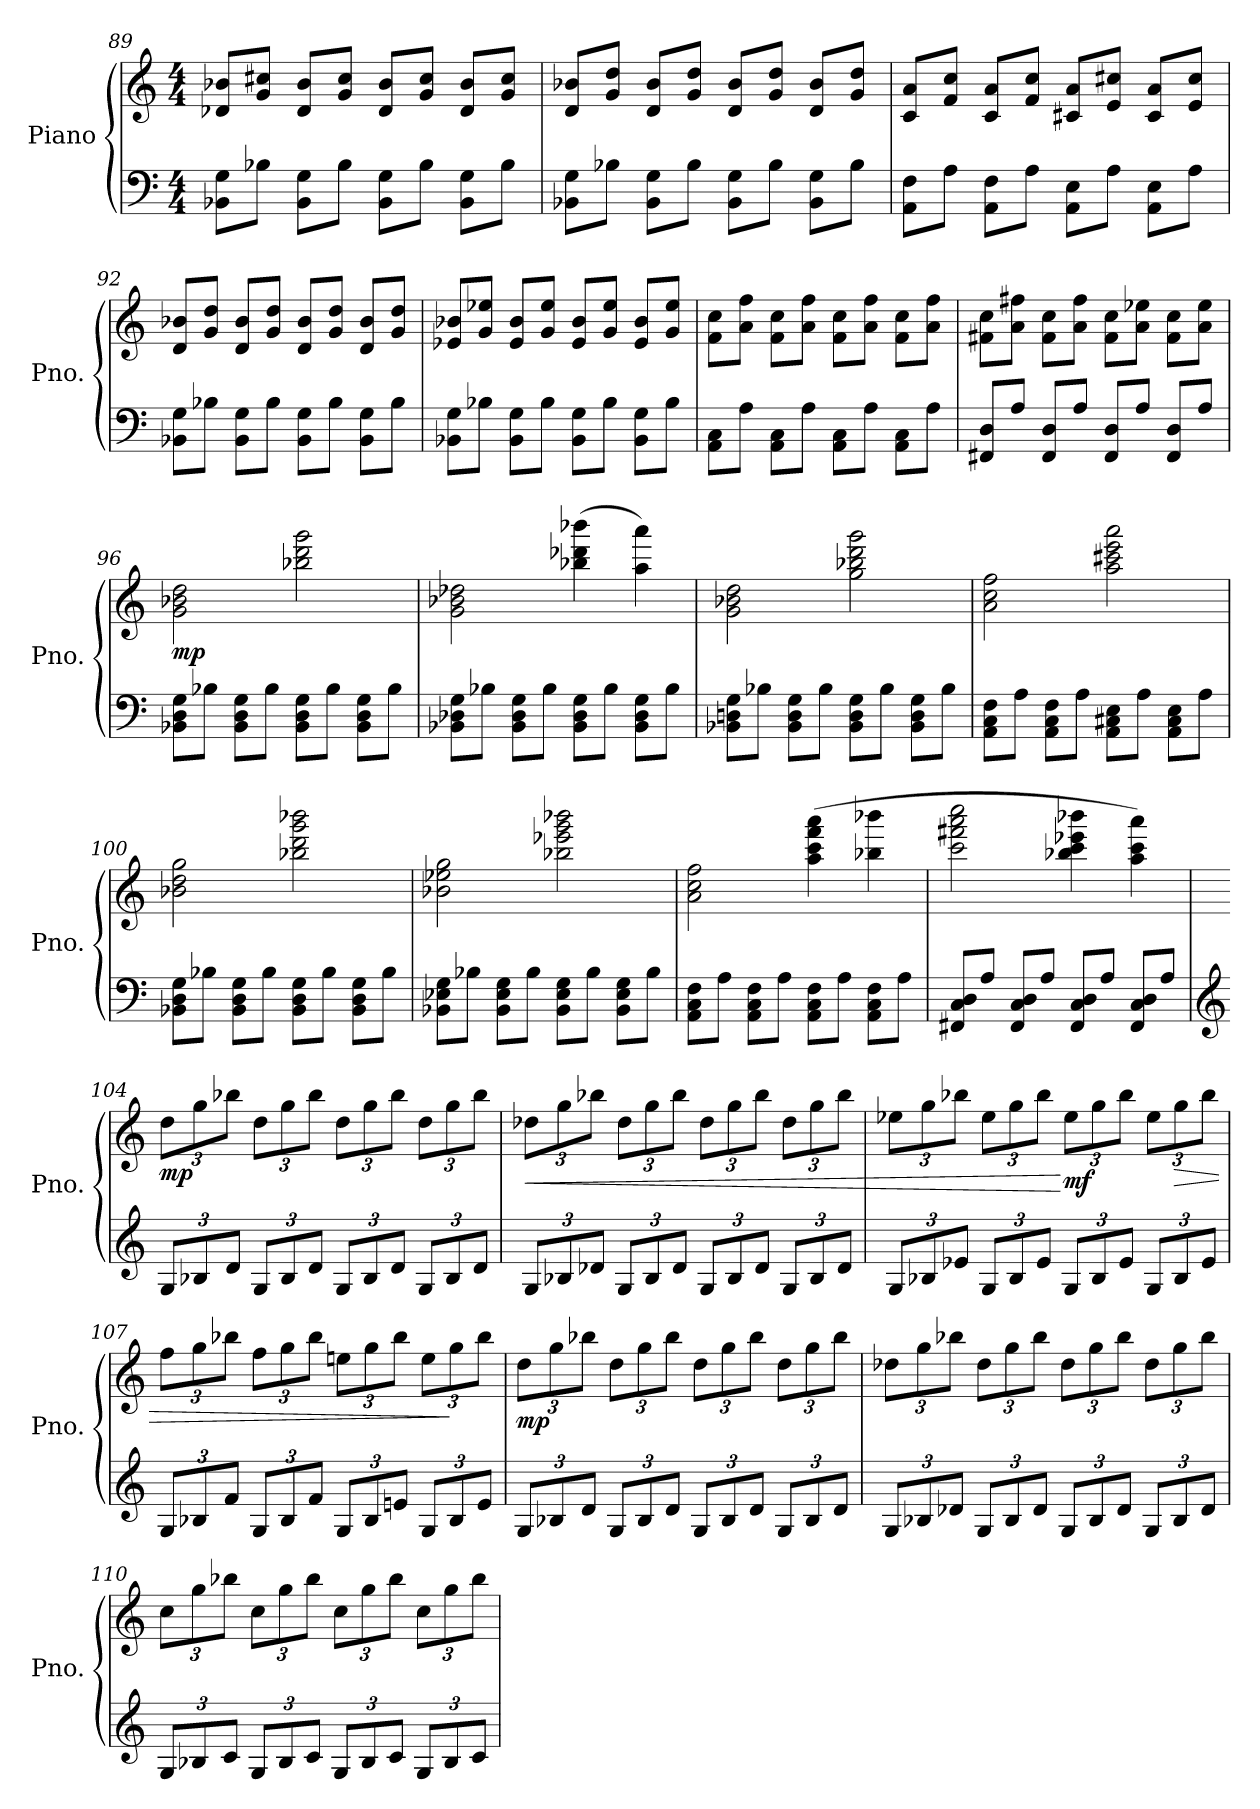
**kern	**kern	**dynam
*part1	*part1	*part1
*staff2	*staff1	*staff1/2
*I"Piano	*	*
*I'Pno.	*	*
*clefF4	*clefG2	*
*k[]	*k[]	*
*M4/4	*M4/4	*
=89	=89	=89
8BB-X\ 8G\L	8d-X/ 8b-X/L	.
8B-X\J	8g/ 8cc#X/J	.
8BB-\ 8G\L	8d-/ 8b-/L	.
8B-\J	8g/ 8cc#/J	.
8BB-\ 8G\L	8d-/ 8b-/L	.
8B-\J	8g/ 8cc#/J	.
8BB-\ 8G\L	8d-/ 8b-/L	.
8B-\J	8g/ 8cc#/J	.
!!LO:PB:g=z
=90	=90	=90
8BB-X\ 8G\L	8d/ 8b-X/L	.
8B-X\J	8g/ 8dd/J	.
8BB-\ 8G\L	8d/ 8b-/L	.
8B-\J	8g/ 8dd/J	.
8BB-\ 8G\L	8d/ 8b-/L	.
8B-\J	8g/ 8dd/J	.
8BB-\ 8G\L	8d/ 8b-/L	.
8B-\J	8g/ 8dd/J	.
=91	=91	=91
8AA\ 8F\L	8c/ 8a/L	.
8A\J	8f/ 8cc/J	.
8AA\ 8F\L	8c/ 8a/L	.
8A\J	8f/ 8cc/J	.
8AA\ 8E\L	8c#X/ 8a/L	.
8A\J	8e/ 8cc#X/J	.
8AA\ 8E\L	8c#/ 8a/L	.
8A\J	8e/ 8cc#/J	.
=92	=92	=92
8BB-X\ 8G\L	8d/ 8b-X/L	.
8B-X\J	8g/ 8dd/J	.
8BB-\ 8G\L	8d/ 8b-/L	.
8B-\J	8g/ 8dd/J	.
8BB-\ 8G\L	8d/ 8b-/L	.
8B-\J	8g/ 8dd/J	.
8BB-\ 8G\L	8d/ 8b-/L	.
8B-\J	8g/ 8dd/J	.
=93	=93	=93
8BB-X\ 8G\L	8e-X/ 8b-X/L	.
8B-X\J	8g/ 8ee-X/J	.
8BB-\ 8G\L	8e-/ 8b-/L	.
8B-\J	8g/ 8ee-/J	.
8BB-\ 8G\L	8e-/ 8b-/L	.
8B-\J	8g/ 8ee-/J	.
8BB-\ 8G\L	8e-/ 8b-/L	.
8B-\J	8g/ 8ee-/J	.
=94	=94	=94
8AA\ 8C\L	8f\ 8cc\L	.
8A\J	8a\ 8ff\J	.
8AA\ 8C\L	8f\ 8cc\L	.
8A\J	8a\ 8ff\J	.
8AA\ 8C\L	8f\ 8cc\L	.
8A\J	8a\ 8ff\J	.
8AA\ 8C\L	8f\ 8cc\L	.
8A\J	8a\ 8ff\J	.
!!LO:LB:g=z
=95	=95	=95
8FF#X/ 8D/L	8f#X\ 8cc\L	.
8A/J	8a\ 8ff#X\J	.
8FF#/ 8D/L	8f#\ 8cc\L	.
8A/J	8a\ 8ff#\J	.
8FF#/ 8D/L	8f#\ 8cc\L	.
8A/J	8a\ 8ee-X\J	.
8FF#/ 8D/L	8f#\ 8cc\L	.
8A/J	8a\ 8ee-\J	.
=96	=96	=96
!	!	!LO:DY:b
8BB-X\ 8D\ 8G\L	2g\ 2b-X\ 2dd\	mp
8B-X\J	.	.
8BB-\ 8D\ 8G\L	.	.
8B-\J	.	.
8BB-\ 8D\ 8G\L	2bb-X\ 2ddd\ 2ggg\	.
8B-\J	.	.
8BB-\ 8D\ 8G\L	.	.
8B-\J	.	.
=97	=97	=97
8BB-X\ 8D-X\ 8G\L	2g\ 2b-X\ 2dd-X\	.
8B-X\J	.	.
8BB-\ 8D-\ 8G\L	.	.
8B-\J	.	.
8BB-\ 8D-\ 8G\L	(>4bb-X\ 4ddd-X\ 4bbb-X\	.
8B-\J	.	.
8BB-\ 8D-\ 8G\L	4aa\ 4aaa\)	.
8B-\J	.	.
=98	=98	=98
8BB-X\ 8Dn\ 8G\L	2g\ 2b-X\ 2dd\	.
8B-X\J	.	.
8BB-\ 8D\ 8G\L	.	.
8B-\J	.	.
8BB-\ 8D\ 8G\L	2gg\ 2bb-X\ 2ddd\ 2ggg\	.
8B-\J	.	.
8BB-\ 8D\ 8G\L	.	.
8B-\J	.	.
!!LO:LB:g=z
=99	=99	=99
8AA\ 8C\ 8F\L	2a\ 2cc\ 2ff\	.
8A\J	.	.
8AA\ 8C\ 8F\L	.	.
8A\J	.	.
8AA\ 8C#X\ 8E\L	2aa\ 2ccc#X\ 2eee\ 2aaa\	.
8A\J	.	.
8AA\ 8C#\ 8E\L	.	.
8A\J	.	.
=100	=100	=100
8BB-X\ 8D\ 8G\L	2b-X\ 2dd\ 2gg\	.
8B-X\J	.	.
8BB-\ 8D\ 8G\L	.	.
8B-\J	.	.
8BB-\ 8D\ 8G\L	2bb-X\ 2ddd\ 2ggg\ 2bbb-X\	.
8B-\J	.	.
8BB-\ 8D\ 8G\L	.	.
8B-\J	.	.
=101	=101	=101
8BB-X\ 8E-X\ 8G\L	2b-X\ 2ee-X\ 2gg\	.
8B-X\J	.	.
8BB-\ 8E-\ 8G\L	.	.
8B-\J	.	.
8BB-\ 8E-\ 8G\L	2bb-X\ 2eee-X\ 2ggg\ 2bbb-X\	.
8B-\J	.	.
8BB-\ 8E-\ 8G\L	.	.
8B-\J	.	.
=102	=102	=102
8AA\ 8C\ 8F\L	2a\ 2cc\ 2ff\	.
8A\J	.	.
8AA\ 8C\ 8F\L	.	.
8A\J	.	.
8AA\ 8C\ 8F\L	(>4aa\ 4ccc\ 4fff\ 4aaa\	.
8A\J	.	.
8AA\ 8C\ 8F\L	4bb-X\ 4bbb-X\	.
8A\J	.	.
!!LO:LB:g=z
=103	=103	=103
8FF#X/ 8C/ 8D/L	2ccc\ 2fff#X\ 2aaa\ 2cccc\	.
8A/J	.	.
8FF#/ 8C/ 8D/L	.	.
8A/J	.	.
8FF#/ 8C/ 8D/L	4bb-X\ 4ccc\ 4eee-X\ 4bbb-X\	.
8A/J	.	.
8FF#/ 8C/ 8D/L	4aa\ 4ccc\ 4aaa\)	.
8A/J	.	.
=104	=104	=104
*clefG2	*	*
*Xbrackettup	*Xbrackettup	*
!	!	!LO:DY:b
12G/L	12dd\L	mp
12B-X/	12gg\	.
12d/J	12bb-X\J	.
12G/L	12dd\L	.
12B-/	12gg\	.
12d/J	12bb-\J	.
12G/L	12dd\L	.
12B-/	12gg\	.
12d/J	12bb-\J	.
12G/L	12dd\L	.
12B-/	12gg\	.
12d/J	12bb-\J	.
=105	=105	=105
!	!	!LO:HP:b
12G/L	12dd-X\L	<
12B-X/	12gg\	.
12d-X/J	12bb-X\J	.
12G/L	12dd-\L	.
12B-/	12gg\	.
12d-/J	12bb-\J	.
12G/L	12dd-\L	.
12B-/	12gg\	.
12d-/J	12bb-\J	.
12G/L	12dd-\L	.
12B-/	12gg\	.
12d-/J	12bb-\J	.
!!LO:PB:g=z
=106	=106	=106
12G/L	12ee-X\L	.
12B-X/	12gg\	.
12e-X/J	12bb-X\J	.
12G/L	12ee-\L	.
12B-/	12gg\	.
12e-/J	12bb-\J	.
!	!	!LO:DY:n=1:b
12G/L	12ee-\L	[ mf
12B-/	12gg\	.
12e-/J	12bb-\J	.
12G/L	12ee-\L	.
!	!	!LO:HP:b
12B-/	12gg\	>
12e-/J	12bb-\J	.
=107	=107	=107
12G/L	12ff\L	.
12B-X/	12gg\	.
12f/J	12bb-X\J	.
12G/L	12ff\L	.
12B-/	12gg\	.
12f/J	12bb-\J	.
12G/L	12een\L	.
12B-/	12gg\	.
12en/J	12bb-\J	.
12G/L	12ee\L	.
12B-/	12gg\	]
12e/J	12bb-\J	.
!!LO:LB:g=z
=108	=108	=108
!	!	!LO:DY:b
12G/L	12dd\L	mp
12B-X/	12gg\	.
12d/J	12bb-X\J	.
12G/L	12dd\L	.
12B-/	12gg\	.
12d/J	12bb-\J	.
12G/L	12dd\L	.
12B-/	12gg\	.
12d/J	12bb-\J	.
12G/L	12dd\L	.
12B-/	12gg\	.
12d/J	12bb-\J	.
=109	=109	=109
12G/L	12dd-X\L	.
12B-X/	12gg\	.
12d-X/J	12bb-X\J	.
12G/L	12dd-\L	.
12B-/	12gg\	.
12d-/J	12bb-\J	.
12G/L	12dd-\L	.
12B-/	12gg\	.
12d-/J	12bb-\J	.
12G/L	12dd-\L	.
12B-/	12gg\	.
12d-/J	12bb-\J	.
!!LO:LB:g=z
=110	=110	=110
12G/L	12cc\L	.
12B-X/	12gg\	.
12c/J	12bb-X\J	.
12G/L	12cc\L	.
12B-/	12gg\	.
12c/J	12bb-\J	.
12G/L	12cc\L	.
12B-/	12gg\	.
12c/J	12bb-\J	.
12G/L	12cc\L	.
12B-/	12gg\	.
12c/J	12bb-\J	.
=	=	=
*-	*-	*-
